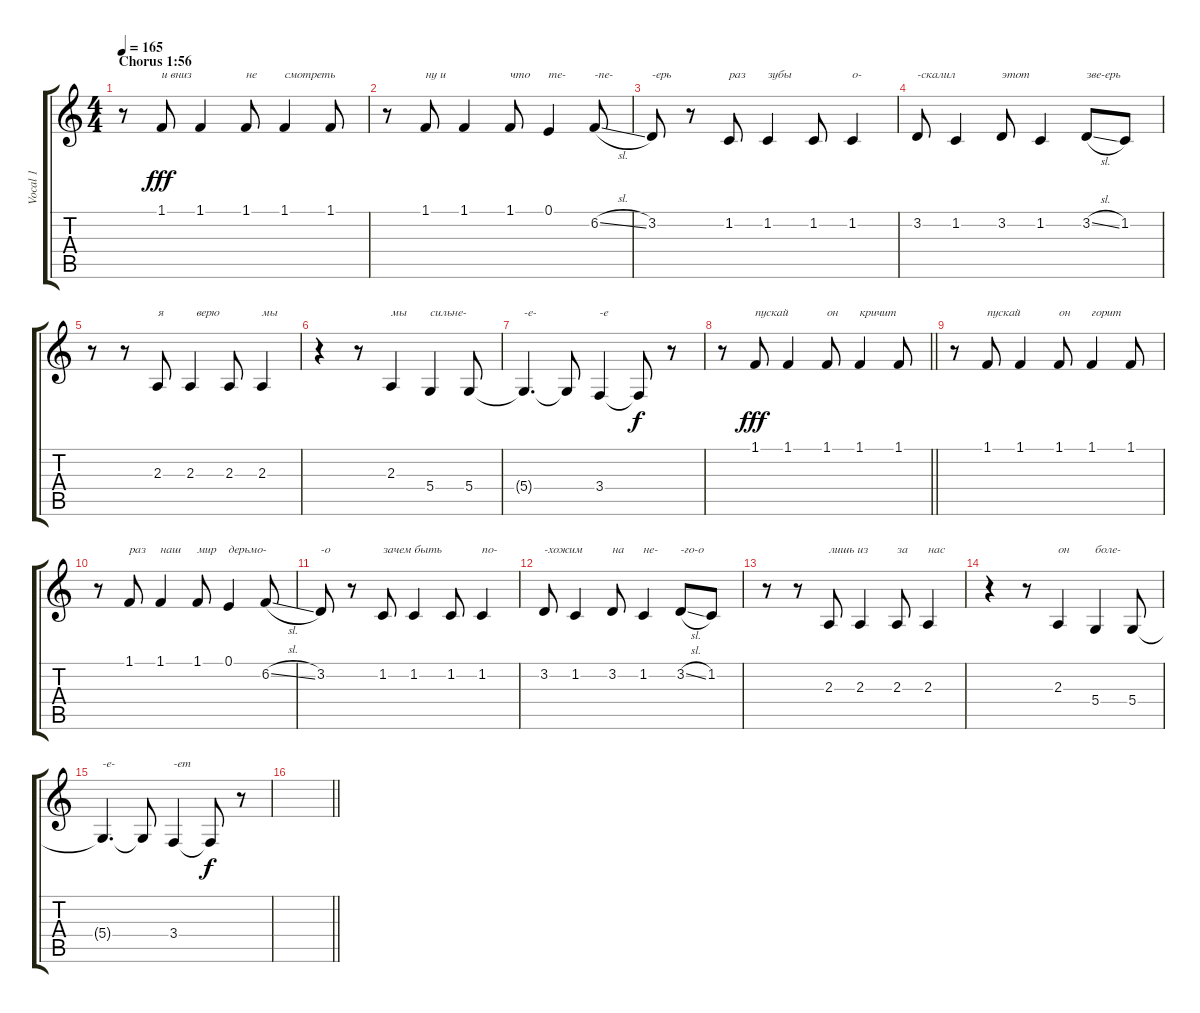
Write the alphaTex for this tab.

\track ("Vocal 1" "Vocal 1") {instrument tenorsax}
\staff {score tabs}
\tuning (E4 B3 G3 D3 A2 E2) {hide}
\ts (4 4)
\section ("" "Chorus 1:56")
\tempo 165
\clef g2
\ks c
r.8{dy fff} 1.1.8{txt "и вниз"} 1.1.4 1.1.8{txt "не"} 1.1.4{txt "смотреть"} 1.1.8 |
r.8 1.1.8{txt "ну и"} 1.1.4 1.1.8{txt "что"} 0.1.4{txt "те-"} 6.2{sl}.8{txt "-пе-"} |
3.2.8{txt "-ерь"} r.8 1.2.8{txt "раз"} 1.2.4{txt "зубы"} 1.2.8 1.2.4{txt "о-"} |
3.2.8{txt "-скалил"} 1.2.4 3.2.8{txt "этот"} 1.2.4 3.2{sl}.8{txt "зве-ерь"} 1.2.8 |
r.8 r.8 2.3.8{txt "я"} 2.3.4{txt "  верю"} 2.3.8 2.3.4{txt "мы"} |
r.4 r.8 2.3.4{txt "мы"} 5.4.4{txt "сильне-"} 5.4.8 |
5.4{t}.4{d txt "-е-"} 5.4{t}.8 3.4.4{txt "-е"} 3.4{t}.8{dy f} r.8 |
\barLineRight lightlight
r.8 1.1.8{txt "пускай" dy fff} 1.1.4 1.1.8{txt "он"} 1.1.4{txt "кричит"} 1.1.8 |
r.8 1.1.8{txt "пускай"} 1.1.4 1.1.8{txt "он"} 1.1.4{txt "горит"} 1.1.8 |
r.8 1.1.8{txt "раз"} 1.1.4{txt "наш"} 1.1.8{txt "мир"} 0.1.4{txt "дерьмо-"} 6.2{sl}.8 |
3.2.8{txt "-о"} r.8 1.2.8{txt "зачем быть"} 1.2.4 1.2.8 1.2.4{txt "по-"} |
3.2.8{txt "-хожим"} 1.2.4 3.2.8{txt "на"} 1.2.4{txt "не-"} 3.2{sl}.8{txt "-го-о"} 1.2.8 |
r.8 r.8 2.3.8{txt "лишь из"} 2.3.4 2.3.8{txt "за"} 2.3.4{txt "нас"} |
r.4 r.8 2.3.4{txt "он"} 5.4.4{txt "боле-"} 5.4.8 |
5.4{t}.4{d txt "-е-"} 5.4{t}.8 3.4.4{txt "-ет"} 3.4{t}.8{dy f} r.8 |
\barLineRight lightlight
